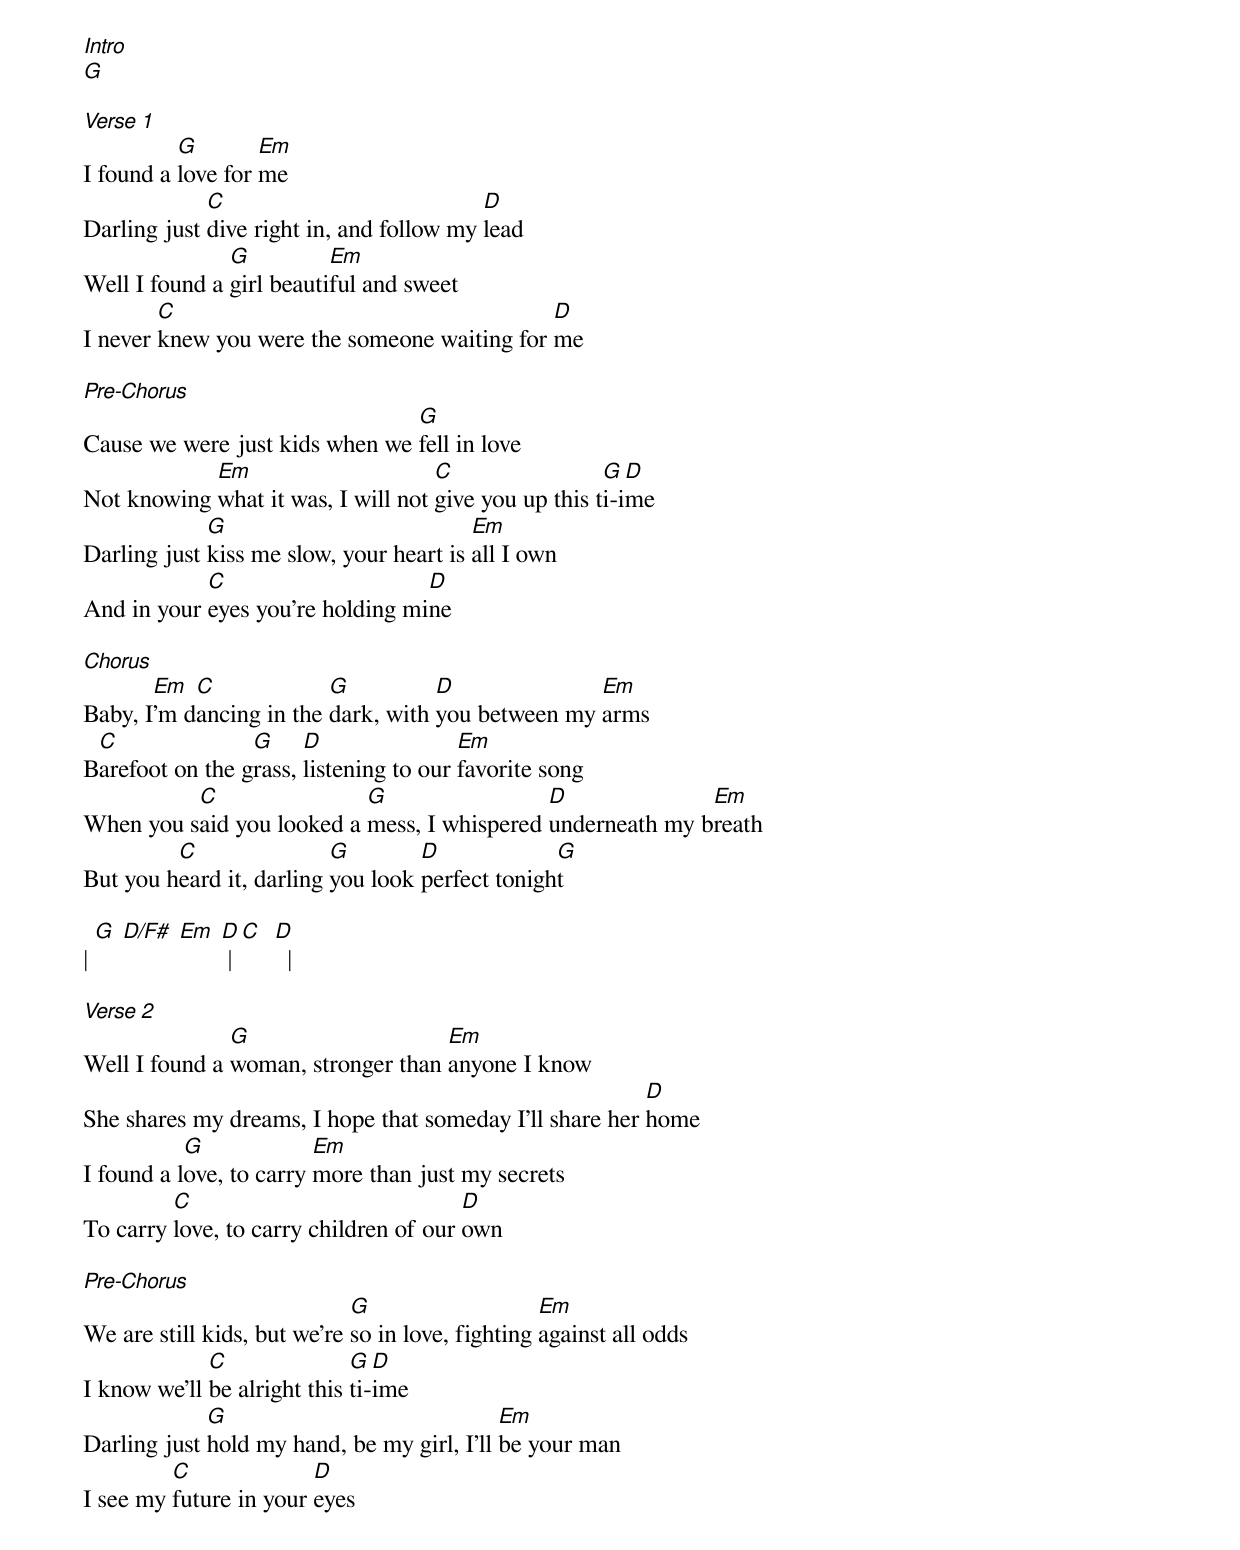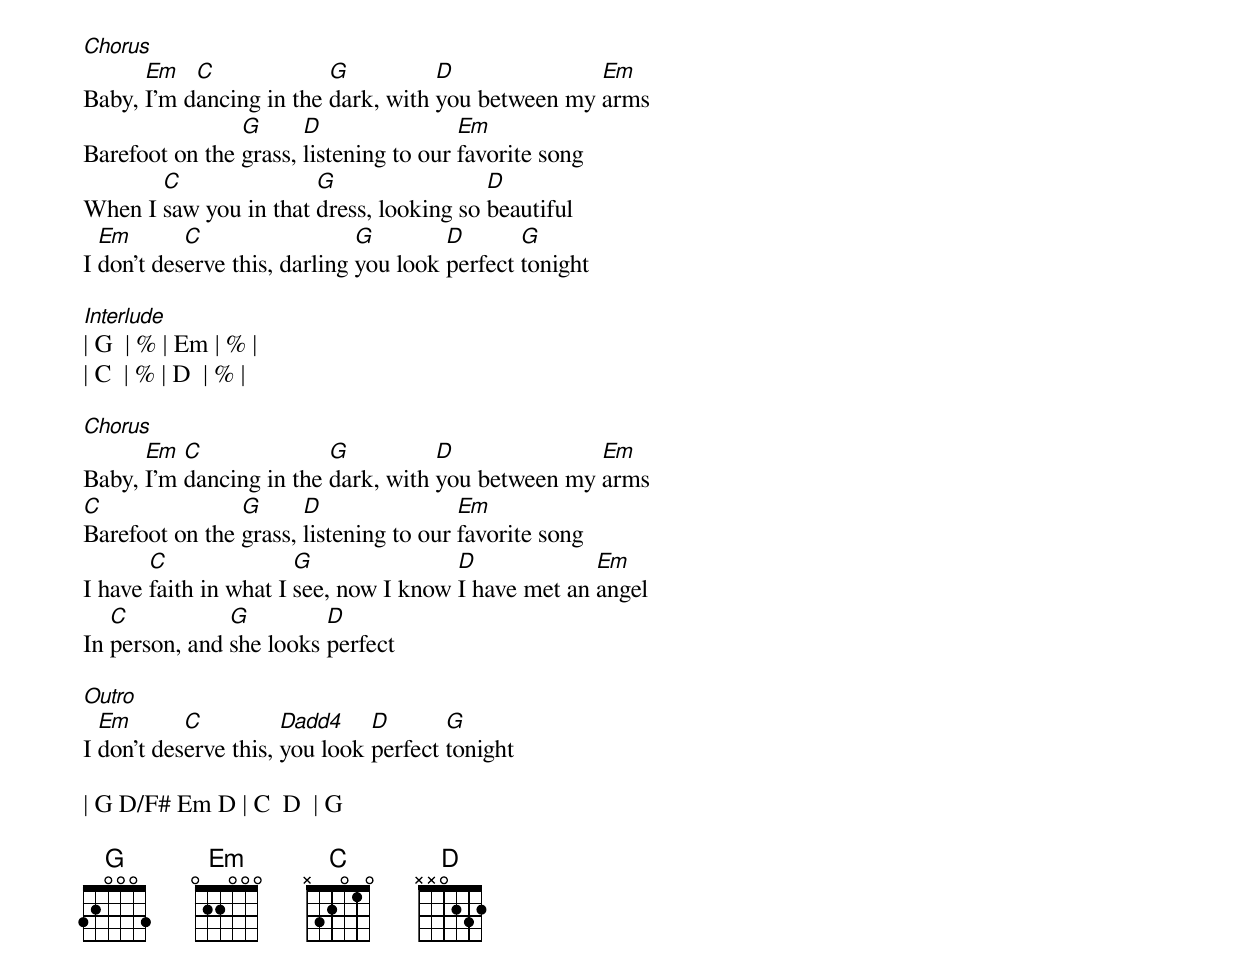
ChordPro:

[Intro]
[G]

[Verse 1]
I found a [G]love for [Em]me
Darling just [C]dive right in, and follow my [D]lead
Well I found a [G]girl beauti[Em]ful and sweet
I never [C]knew you were the someone waiting for [D]me

[Pre-Chorus]
Cause we were just kids when we [G]fell in love
Not knowing [Em]what it was, I will not [C]give you up this t[G]i-i[D]me
Darling just [G]kiss me slow, your heart is [Em]all I own
And in your [C]eyes you're holding mi[D]ne

[Chorus]
Baby, I[Em]'m d[C]ancing in the [G]dark, with [D]you between my [Em]arms
B[C]arefoot on the g[G]rass, [D]listening to our [Em]favorite song
When you s[C]aid you looked a [G]mess, I whispered [D]underneath my b[Em]reath
But you h[C]eard it, darling [G]you look [D]perfect tonigh[G]t

| [G] [D/F#] [Em] [D] | [C]  [D]  |

[Verse 2]
Well I found a [G]woman, stronger than [Em]anyone I know
She shares my dreams, I hope that someday I'll share her [D]home
I found a l[G]ove, to carry [Em]more than just my secrets
To carry [C]love, to carry children of our [D]own

[Pre-Chorus]
We are still kids, but we're [G]so in love, fighting [Em]against all odds
I know we'll [C]be alright this [G]ti-[D]ime
Darling just [G]hold my hand, be my girl, I'll [Em]be your man
I see my [C]future in your [D]eyes

[Chorus]
Baby, [Em]I'm d[C]ancing in the [G]dark, with [D]you between my [Em]arms
[]Barefoot on the [G]grass, [D]listening to our [Em]favorite song
When I [C]saw you in that [G]dress, looking so [D]beautiful
I [Em]don't des[C]erve this, darling [G]you look [D]perfect [G]tonight

[Interlude]
| G  | % | Em | % |
| C  | % | D  | % |

[Chorus]
Baby, [Em]I'm [C]dancing in the [G]dark, with [D]you between my [Em]arms
[C]Barefoot on the [G]grass, [D]listening to our [Em]favorite song
I have [C]faith in what I [G]see, now I know [D]I have met an [Em]angel
In [C]person, and [G]she looks [D]perfect

[Outro]
I [Em]don't des[C]erve this, [Dadd4]you look [D]perfect [G]tonight

| G D/F# Em D | C  D  | G

{% include music-notes.html %}
